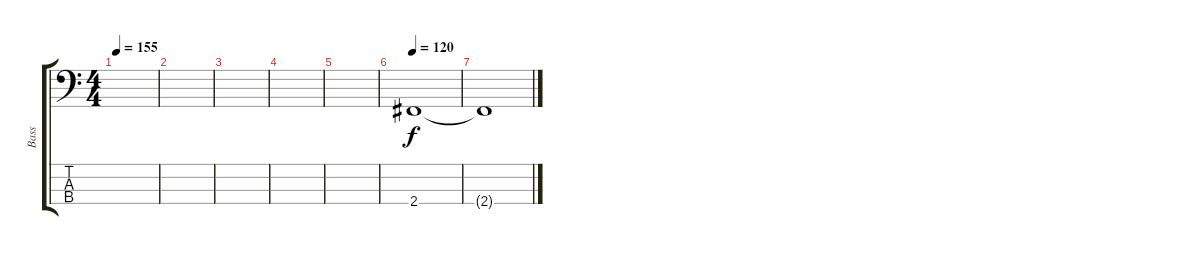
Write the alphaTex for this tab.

\track ("Bass" "Bass") {instrument electricbasspick}
\staff {score tabs}
\tuning (G2 D2 A1 E1) {hide}
\ts (4 4)
\tempo 155
\clef f4
\ks c
|
|
|
|
|
\tempo 120
2.4.1 |
2.4{t}.1
